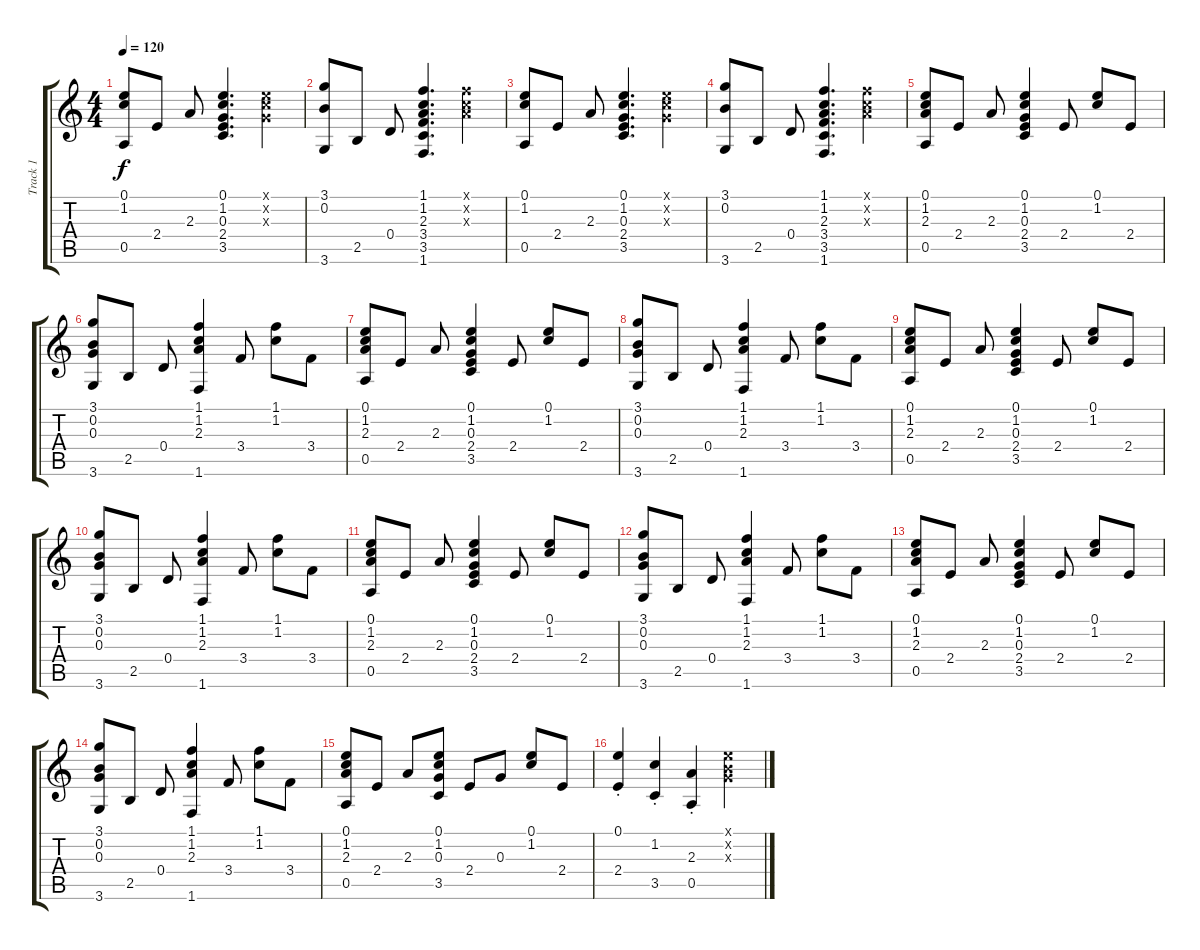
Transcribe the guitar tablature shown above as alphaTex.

\track ("Track 1" "Track 1") {instrument acousticguitarnylon}
\staff {score tabs}
\tuning (E4 B3 G3 D3 A2 E2) {hide}
\ts (4 4)
\tempo 120
\clef g2
\ks c
(0.1 1.2 0.5).8{dy f} 2.4.8 2.3.8 (0.1 1.2 0.3 2.4 3.5).4{d} (0.1{x} 1.2{x} 0.3{x}).4 |
(3.1 0.2 3.6).8 2.5.8 0.4.8 (1.1 1.2 2.3 3.4 3.5 1.6).4{d} (1.1{x} 1.2{x} 2.3{x}).4 |
(0.1 1.2 0.5).8 2.4.8 2.3.8 (0.1 1.2 0.3 2.4 3.5).4{d} (0.1{x} 1.2{x} 0.3{x}).4 |
(3.1 0.2 3.6).8 2.5.8 0.4.8 (1.1 1.2 2.3 3.4 3.5 1.6).4{d} (1.1{x} 1.2{x} 2.3{x}).4 |
(0.1 1.2 2.3 0.5).8 2.4.8 2.3.8 (0.1 1.2 0.3 2.4 3.5).4 2.4.8 (0.1 1.2).8 2.4.8 |
(3.1 0.2 0.3 3.6).8 2.5.8 0.4.8 (1.1 1.2 2.3 1.6).4 3.4.8 (1.1 1.2).8 3.4.8 |
(0.1 1.2 2.3 0.5).8 2.4.8 2.3.8 (0.1 1.2 0.3 2.4 3.5).4 2.4.8 (0.1 1.2).8 2.4.8 |
(3.1 0.2 0.3 3.6).8 2.5.8 0.4.8 (1.1 1.2 2.3 1.6).4 3.4.8 (1.1 1.2).8 3.4.8 |
(0.1 1.2 2.3 0.5).8 2.4.8 2.3.8 (0.1 1.2 0.3 2.4 3.5).4 2.4.8 (0.1 1.2).8 2.4.8 |
(3.1 0.2 0.3 3.6).8 2.5.8 0.4.8 (1.1 1.2 2.3 1.6).4 3.4.8 (1.1 1.2).8 3.4.8 |
(0.1 1.2 2.3 0.5).8 2.4.8 2.3.8 (0.1 1.2 0.3 2.4 3.5).4 2.4.8 (0.1 1.2).8 2.4.8 |
(3.1 0.2 0.3 3.6).8 2.5.8 0.4.8 (1.1 1.2 2.3 1.6).4 3.4.8 (1.1 1.2).8 3.4.8 |
(0.1 1.2 2.3 0.5).8 2.4.8 2.3.8 (0.1 1.2 0.3 2.4 3.5).4 2.4.8 (0.1 1.2).8 2.4.8 |
(3.1 0.2 0.3 3.6).8 2.5.8 0.4.8 (1.1 1.2 2.3 1.6).4 3.4.8 (1.1 1.2).8 3.4.8 |
(0.1 1.2 2.3 0.5).8 2.4.8 2.3.8 (0.1 1.2 0.3 3.5).8 2.4.8 0.3.8 (0.1 1.2).8 2.4.8 |
(0.1{st} 2.4{st}).4 (1.2{st} 3.5{st}).4 (2.3{st} 0.5{st}).4 (0.1{x} 0.2{x} 0.3{x}).4
